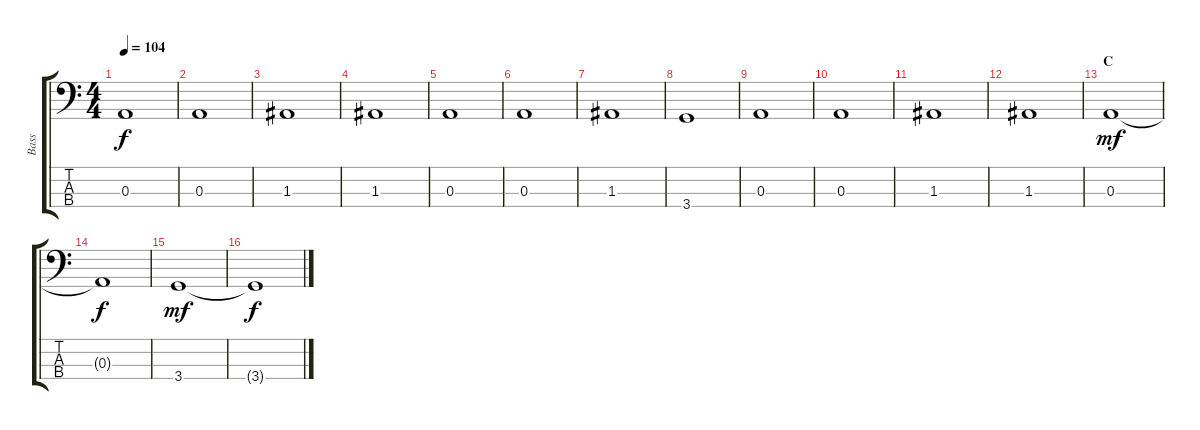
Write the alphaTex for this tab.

\track ("Bass" "Bass") {instrument electricbasspick}
\staff {score tabs}
\tuning (G2 D2 A1 E1) {hide}
\ts (4 4)
\tempo 104
\clef f4
\ks c
0.3.1{dy f} |
0.3.1 |
1.3.1 |
1.3.1 |
0.3.1 |
0.3.1 |
1.3.1 |
3.4.1 |
0.3.1 |
0.3.1 |
1.3.1 |
1.3.1 |
\section ("" "C")
0.3.1{dy mf} |
0.3{t}.1{dy f} |
3.4.1{dy mf} |
3.4{t}.1{dy f}
